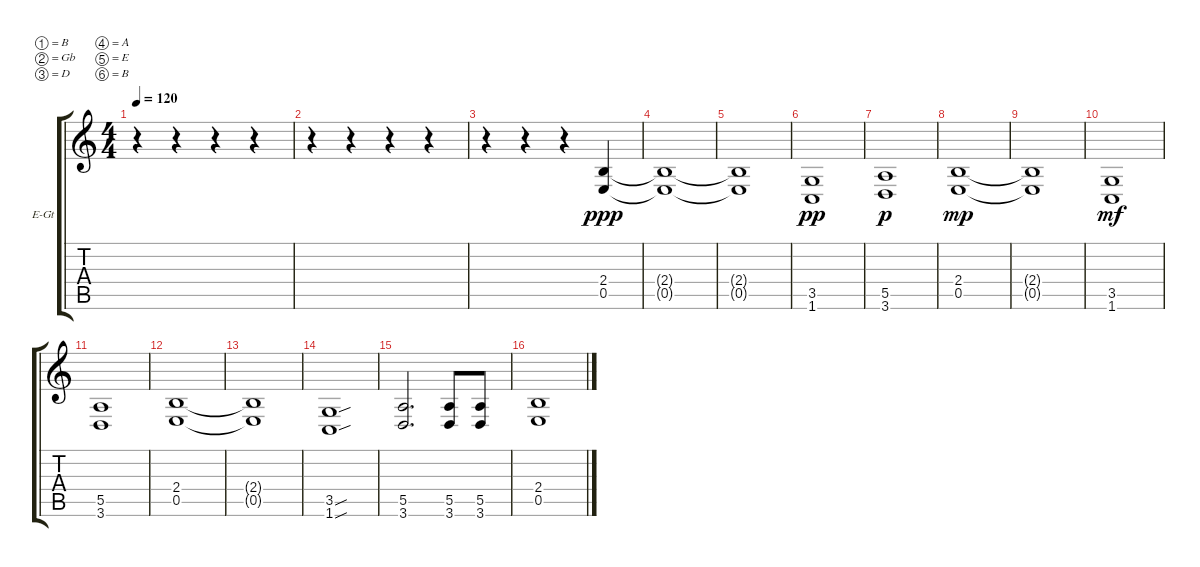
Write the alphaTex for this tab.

\bracketExtendMode groupsimilarinstruments
\firstSystemTrackNameOrientation horizontal
\otherSystemsTrackNameOrientation horizontal
\track ("Guitar 1" "E-Gt") {instrument distortionguitar}
\staff {score tabs}
\tuning (B3 Gb3 D3 A2 E2 B1)
\ts (4 4)
\tempo 120
\clef g2
\ks c
r.4{dy ppp instrument distortionguitar} r.4 r.4 r.4 |
r.4 r.4 r.4 r.4 |
r.4 r.4 r.4 (0.5 2.4).4 |
(0.5{t} 2.4{t}).1 |
(0.5{t} 2.4{t}).1 |
(3.5 1.6).1{dy pp} |
(3.6 5.5).1{dy p} |
(0.5 2.4).1{dy mp} |
(0.5{t} 2.4{t}).1 |
(3.5 1.6).1{dy mf} |
(3.6 5.5).1 |
(0.5 2.4).1 |
(0.5{t} 2.4{t}).1 |
(3.5{sou} 1.6{sou}).1 |
(3.6 5.5).2{d} (3.6 5.5).8 (3.6 5.5).8 |
(0.5 2.4).1
